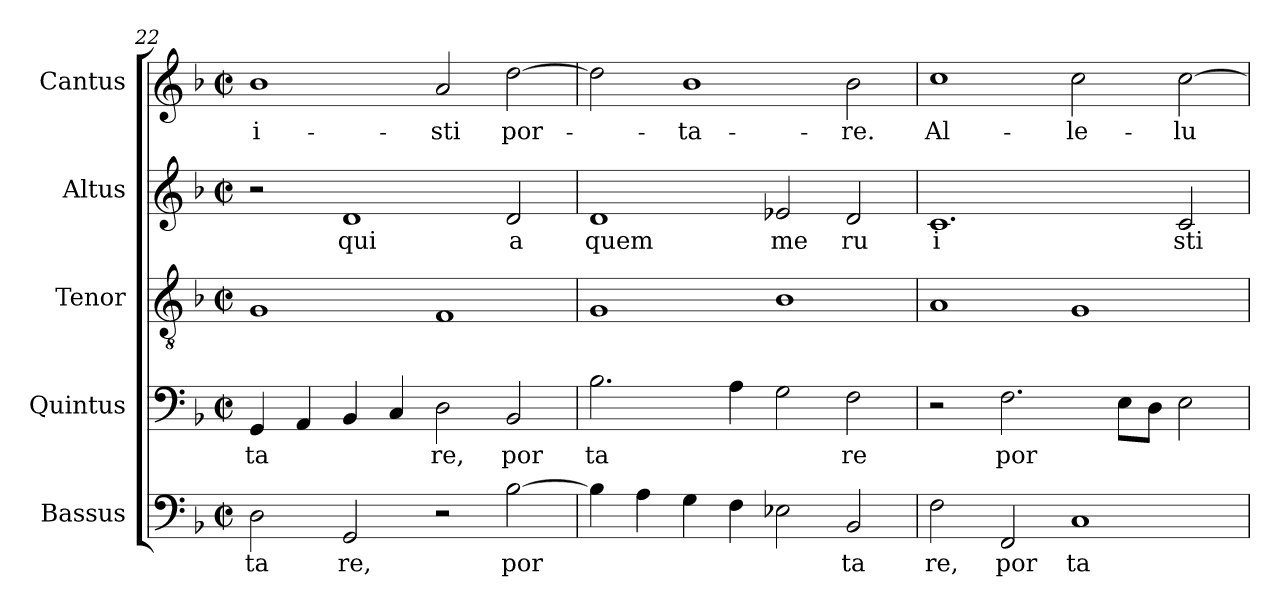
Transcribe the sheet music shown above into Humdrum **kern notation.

**kern	**text	**kern	**text	**kern	**kern	**text	**kern	**text
*part5	*part5	*part4	*part4	*part3	*part2	*part2	*part1	*part1
*staff5	*staff5	*staff4	*staff4	*staff3	*staff2	*staff2	*staff1	*staff1
*I"Bassus	*	*I"Quintus	*	*I"Tenor	*I"Altus	*	*I"Cantus	*
*clefF4	*	*clefF4	*	*clefGv2	*clefG2	*	*clefG2	*
*k[b-]	*	*k[b-]	*	*k[b-]	*k[b-]	*	*k[b-]	*
*F:	*	*F:	*	*F:	*F:	*	*F:	*
*M2/2	*	*M2/2	*	*M2/2	*M2/2	*	*M2/2	*
*met(c|)	*	*met(c|)	*	*met(c|)	*met(c|)	*	*met(c|)	*
=22	=22	=22	=22	=22	=22	=22	=22	=22
!	!LO:LY:b:cj	!	!LO:LY:b:cj	!	!	!	!	!LO:LY:b:cj
2D\	ta	4GG/	ta	1G	2r	.	1b-	-i-
.	.	4AA/	.	.	.	.	.	.
!	!LO:LY:b:cj	!	!	!	!	!LO:LY:b:cj	!	!
2GG/	re,	4BB-/	.	.	1d	qui	.	.
.	.	4C/	.	.	.	.	.	.
!	!	!	!LO:LY:b:cj	!	!	!	!	!LO:LY:b:cj
2r	.	2D\	re,	1F	.	.	2a/	-sti
!	!LO:LY:b	!	!LO:LY:b:cj	!	!	!LO:LY:b:cj	!	!LO:LY:b
[>2B-\	por	2BB-/	por	.	2d/	a	[>2dd\	por-
=23	=23	=23	=23	=23	=23	=23	=23	=23
!	!	!	!LO:LY:b:cj	!	!	!LO:LY:b:cj	!	!
4B-\]	.	2.B-\	ta	1G	1d	quem	2dd\]	.
4A\	.	.	.	.	.	.	.	.
!	!	!	!	!	!	!	!	!LO:LY:b:cj
4G\	.	.	.	.	.	.	1b-	-ta-
4F\	.	4A\	.	.	.	.	.	.
!	!	!	!	!	!	!LO:LY:b:cj	!	!
2E-X\	.	2G\	.	1B-	2e-X/	me	.	.
!	!LO:LY:b:cj	!	!LO:LY:b:cj	!	!	!LO:LY:b:cj	!	!LO:LY:b:cj
2BB-/	ta	2F\	re	.	2d/	ru	2b-\	-re.
=24	=24	=24	=24	=24	=24	=24	=24	=24
!	!LO:LY:b:cj	!	!	!	!	!LO:LY:b:cj	!	!LO:LY:b:cj
2F\	re,	2r	.	1A	1.c	i	1cc	Al-
!	!LO:LY:b:cj	!	!LO:LY:b	!	!	!	!	!
2FF/	por	2.F\	por	.	.	.	.	.
!	!LO:LY:b:cj	!	!	!	!	!	!	!LO:LY:b:cj
1C	ta	.	.	1G	.	.	2cc\	-le-
.	.	8E\L	.	.	.	.	.	.
.	.	8D\J	.	.	.	.	.	.
!	!	!	!	!	!	!LO:LY:b:cj	!	!LO:LY:b:cj
.	.	2E\	.	.	2c/	sti	[>2cc\	-lu-
=	=	=	=	=	=	=	=	=
*-	*-	*-	*-	*-	*-	*-	*-	*-
